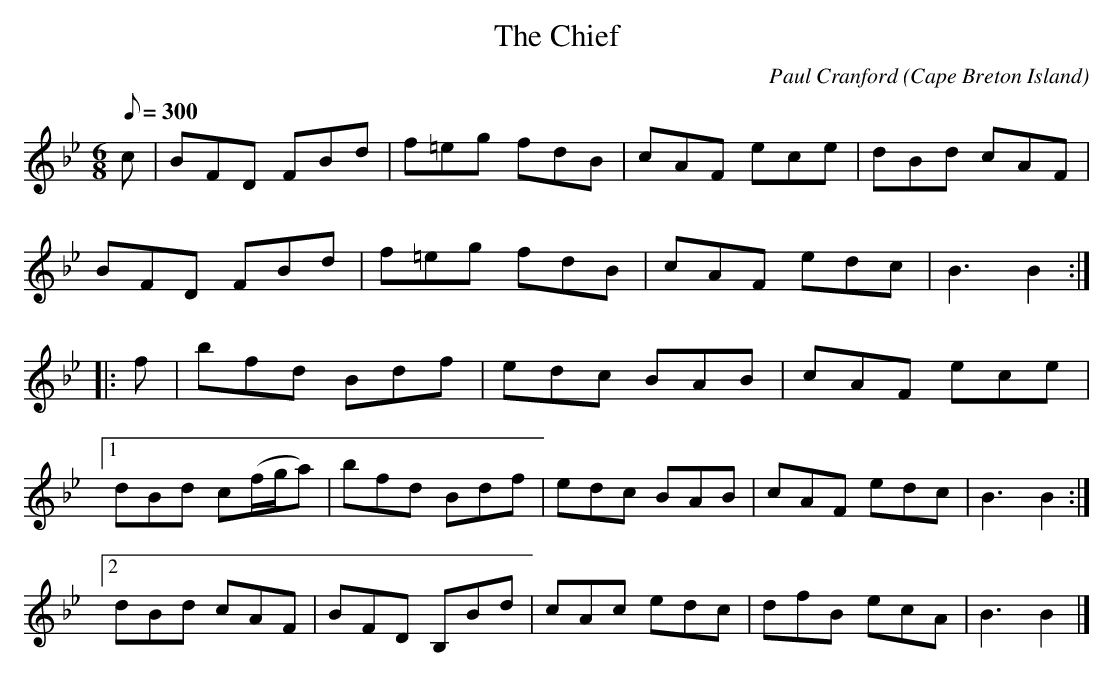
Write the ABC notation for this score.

X:1
T:The Chief
C:Paul Cranford
O:Cape Breton Island
L:1/8
Q:300
M:6/8
K:Bb
c|BFD FBd|f=eg fdB|cAF ece|dBd cAF|
BFD FBd|f=eg fdB|cAF edc|B3 B2:|
|:f|bfd Bdf|edc BAB|cAF ece|
[1dBd c(f/g/a)|bfd Bdf|edc BAB|cAF edc|B3 B2:|
[2dBd cAF|BFD B,Bd|cAc edc|dfB ecA|B3 B2|]
